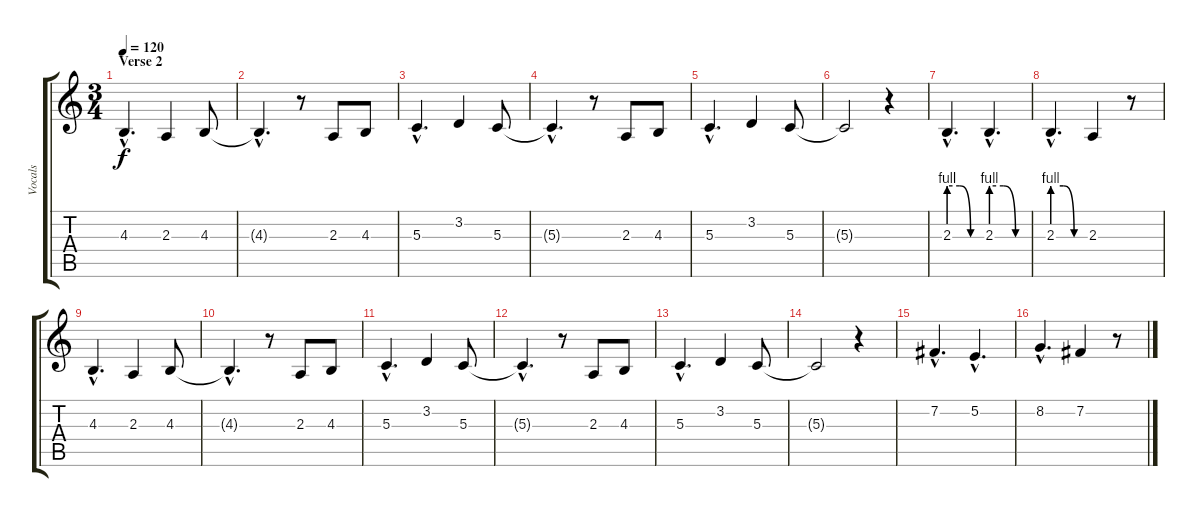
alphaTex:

\track ("Vocals" "Vocals") {instrument cello}
\staff {score tabs}
\tuning (E4 B3 G3 D3 A2 E2) {hide}
\ts (3 4)
\section ("" "Verse 2")
\tempo 120
\clef g2
\ks c
4.3{hac}.4{d dy f} 2.3.4 4.3.8 |
4.3{hac t}.4{d} r.8 2.3.8 4.3.8 |
5.3{hac}.4{d} 3.2.4 5.3.8 |
5.3{hac t}.4{d} r.8 2.3.8 4.3.8 |
5.3{hac}.4{d} 3.2.4 5.3.8 |
5.3{t}.2 r.4 |
2.3{be (custom 0 4 20 4 40 0 60 0) hac}.4{d} 2.3{be (custom 0 4 20 4 40 0 60 0) hac}.4{d} |
2.3{be (custom 0 4 20 4 40 0 60 0) hac}.4{d} 2.3.4 r.8 |
4.3{hac}.4{d} 2.3.4 4.3.8 |
4.3{hac t}.4{d} r.8 2.3.8 4.3.8 |
5.3{hac}.4{d} 3.2.4 5.3.8 |
5.3{hac t}.4{d} r.8 2.3.8 4.3.8 |
5.3{hac}.4{d} 3.2.4 5.3.8 |
5.3{t}.2 r.4 |
7.2{hac}.4{d} 5.2{hac}.4{d} |
8.2{hac}.4{d} 7.2.4 r.8
